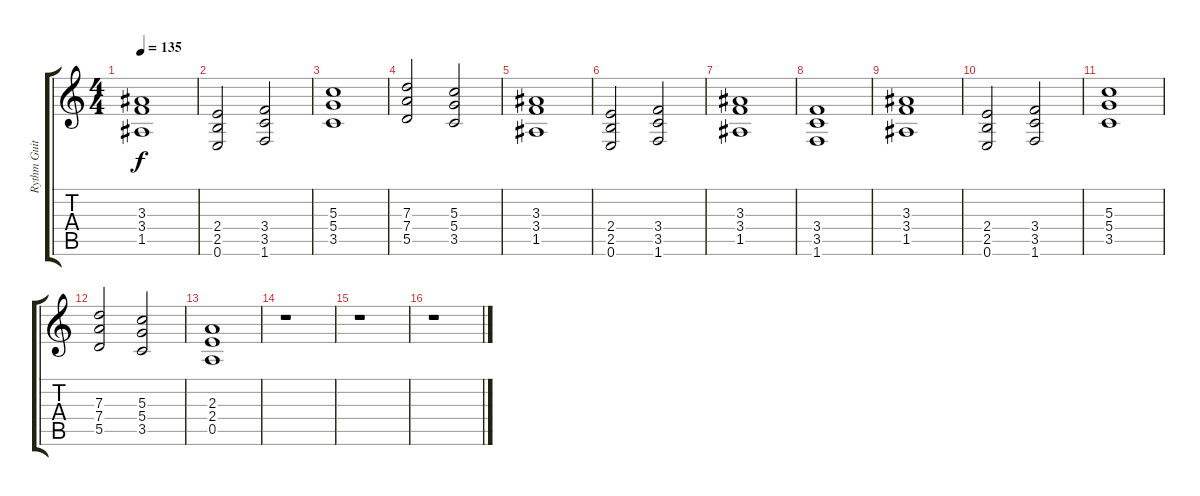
\track ("Rythm Guitar" "Rythm Guit") {instrument distortionguitar}
\staff {score tabs}
\tuning (E4 B3 G3 D3 A2 E2) {hide}
\ts (4 4)
\tempo 135
\clef g2
\ks c
(3.3 3.4 1.5).1{dy f} |
(2.4 2.5 0.6).2 (3.4 3.5 1.6).2 |
(5.3 5.4 3.5).1 |
(7.3 7.4 5.5).2 (5.3 5.4 3.5).2 |
(3.3 3.4 1.5).1 |
(2.4 2.5 0.6).2 (3.4 3.5 1.6).2 |
(3.3 3.4 1.5).1 |
(3.4 3.5 1.6).1 |
(3.3 3.4 1.5).1 |
(2.4 2.5 0.6).2 (3.4 3.5 1.6).2 |
(5.3 5.4 3.5).1 |
(7.3 7.4 5.5).2 (5.3 5.4 3.5).2 |
(2.3 2.4 0.5).1 |
r.1 |
r.1 |
r.1
